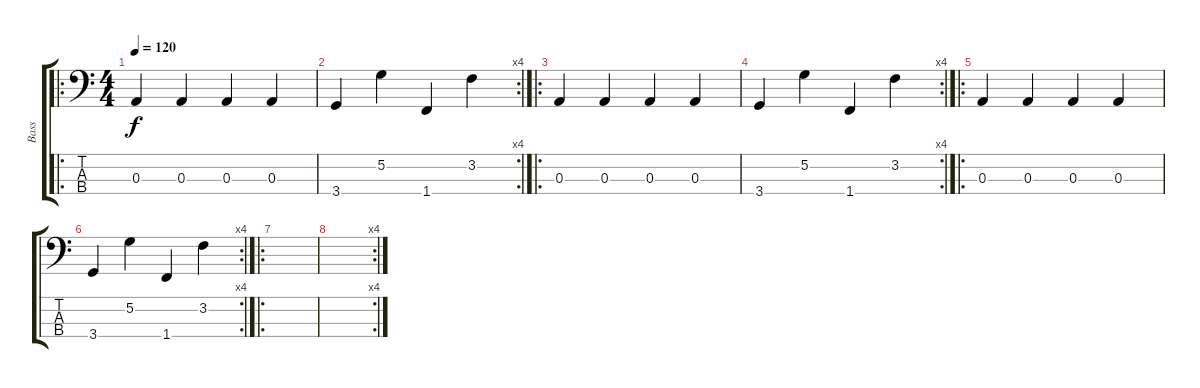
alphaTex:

\track ("Bass" "Bass") {instrument slapbass1}
\staff {score tabs}
\tuning (G2 D2 A1 E1) {hide}
\ro
\ts (4 4)
\tempo 120
\clef f4
\ks c
0.3.4{dy f} 0.3.4 0.3.4 0.3.4 |
\rc 4
3.4.4 5.2.4 1.4.4 3.2.4 |
\ro
0.3.4 0.3.4 0.3.4 0.3.4 |
\rc 4
3.4.4 5.2.4 1.4.4 3.2.4 |
\ro
0.3.4 0.3.4 0.3.4 0.3.4 |
\rc 4
3.4.4 5.2.4 1.4.4 3.2.4 |
\ro
|
\rc 4
